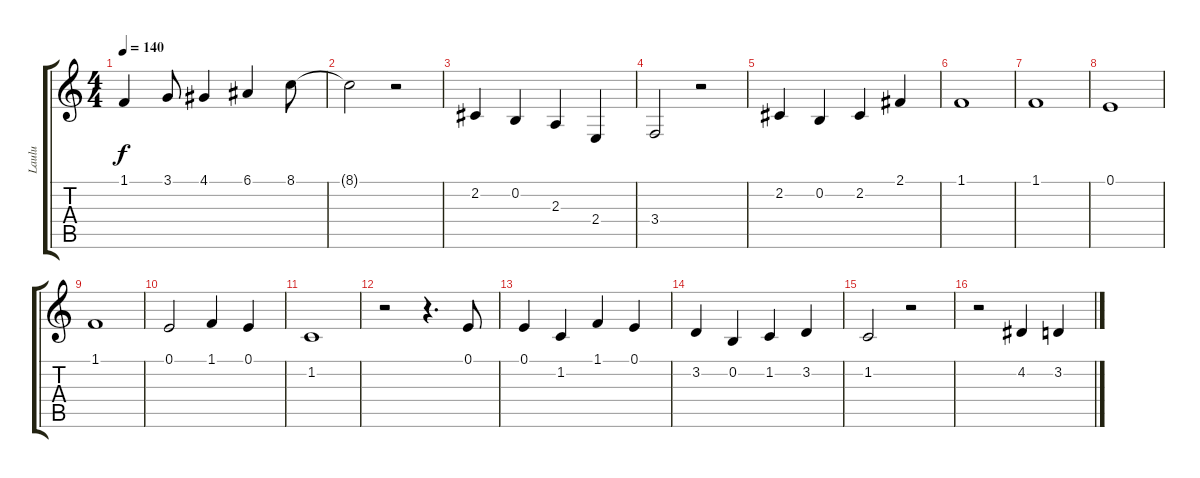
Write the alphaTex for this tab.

\track ("Laulu" "Laulu") {instrument violin}
\staff {score tabs}
\tuning (E4 B3 G3 D3 A2 E2) {hide}
\ts (4 4)
\tempo 140
\clef g2
\ks c
1.1.4{dy f} 3.1.8 4.1.4 6.1.4 8.1.8 |
8.1{t}.2 r.2 |
2.2.4 0.2.4 2.3.4 2.4.4 |
3.4.2 r.2 |
2.2.4 0.2.4 2.2.4 2.1.4 |
1.1.1 |
1.1.1 |
0.1.1 |
1.1.1 |
0.1.2 1.1.4 0.1.4 |
1.2.1 |
r.2 r.4{d} 0.1.8 |
0.1.4 1.2.4 1.1.4 0.1.4 |
3.2.4 0.2.4 1.2.4 3.2.4 |
1.2.2 r.2 |
r.2 4.2.4 3.2.4
